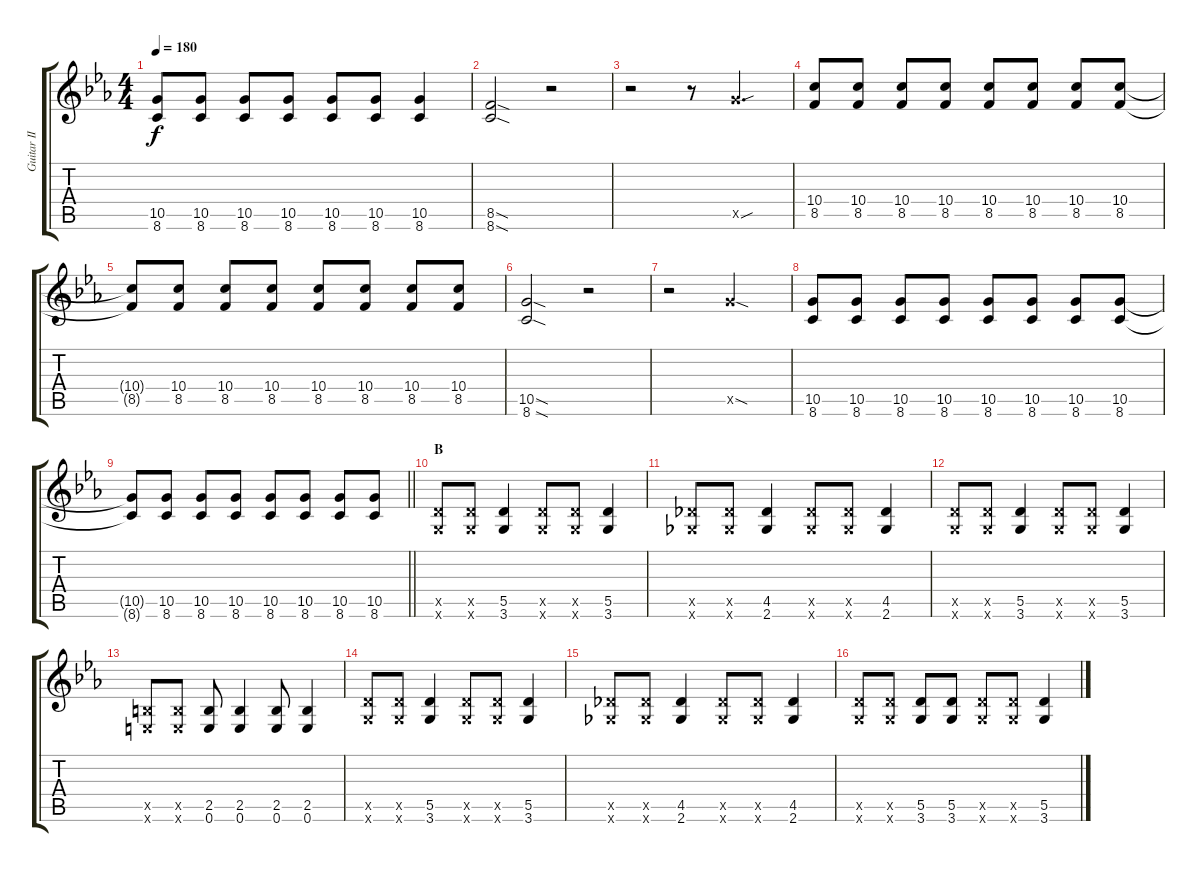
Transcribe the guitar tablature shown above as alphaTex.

\track ("Guitar II" "Guitar II") {instrument overdrivenguitar}
\staff {score tabs}
\tuning (E4 B3 G3 D3 A2 E2) {hide}
\ts (4 4)
\tempo 180
\clef g2
\ks cminor
(10.5{t} 8.6{t}).8{dy f} (10.5 8.6).8 (10.5 8.6).8 (10.5 8.6).8 (10.5 8.6).8 (10.5 8.6).8 (10.5 8.6).4 |
(8.5{sod} 8.6{sod}).2 r.2 |
r.2 r.8 10.5{sou x}.4{d} |
(10.4 8.5).8 (10.4 8.5).8 (10.4 8.5).8 (10.4 8.5).8 (10.4 8.5).8 (10.4 8.5).8 (10.4 8.5).8 (10.4 8.5).8 |
(10.4{t} 8.5{t}).8 (10.4 8.5).8 (10.4 8.5).8 (10.4 8.5).8 (10.4 8.5).8 (10.4 8.5).8 (10.4 8.5).8 (10.4 8.5).8 |
(10.5{sod} 8.6{sod}).2 r.2 |
r.2 10.5{sod x}.2 |
(10.5 8.6).8 (10.5 8.6).8 (10.5 8.6).8 (10.5 8.6).8 (10.5 8.6).8 (10.5 8.6).8 (10.5 8.6).8 (10.5 8.6).8 |
\barLineRight lightlight
(10.5{t} 8.6{t}).8 (10.5 8.6).8 (10.5 8.6).8 (10.5 8.6).8 (10.5 8.6).8 (10.5 8.6).8 (10.5 8.6).8 (10.5 8.6).8 |
\section ("" "B")
(5.5{x} 3.6{x}).8 (5.5{x} 3.6{x}).8 (5.5 3.6).4 (5.5{x} 3.6{x}).8 (5.5{x} 3.6{x}).8 (5.5 3.6).4 |
(4.5{x} 2.6{x}).8 (4.5{x} 2.6{x}).8 (4.5 2.6).4 (4.5{x} 2.6{x}).8 (4.5{x} 2.6{x}).8 (4.5 2.6).4 |
(5.5{x} 3.6{x}).8 (5.5{x} 3.6{x}).8 (5.5 3.6).4 (5.5{x} 3.6{x}).8 (5.5{x} 3.6{x}).8 (5.5 3.6).4 |
(2.5{x} 0.6{x}).8 (2.5{x} 0.6{x}).8 (2.5 0.6).8 (2.5 0.6).4 (2.5 0.6).8 (2.5 0.6).4 |
(5.5{x} 3.6{x}).8 (5.5{x} 3.6{x}).8 (5.5 3.6).4 (5.5{x} 3.6{x}).8 (5.5{x} 3.6{x}).8 (5.5 3.6).4 |
(4.5{x} 2.6{x}).8 (4.5{x} 2.6{x}).8 (4.5 2.6).4 (4.5{x} 2.6{x}).8 (4.5{x} 2.6{x}).8 (4.5 2.6).4 |
(5.5{x} 3.6{x}).8 (5.5{x} 3.6{x}).8 (5.5 3.6).8 (5.5 3.6).8 (5.5{x} 3.6{x}).8 (5.5{x} 3.6{x}).8 (5.5 3.6).4
